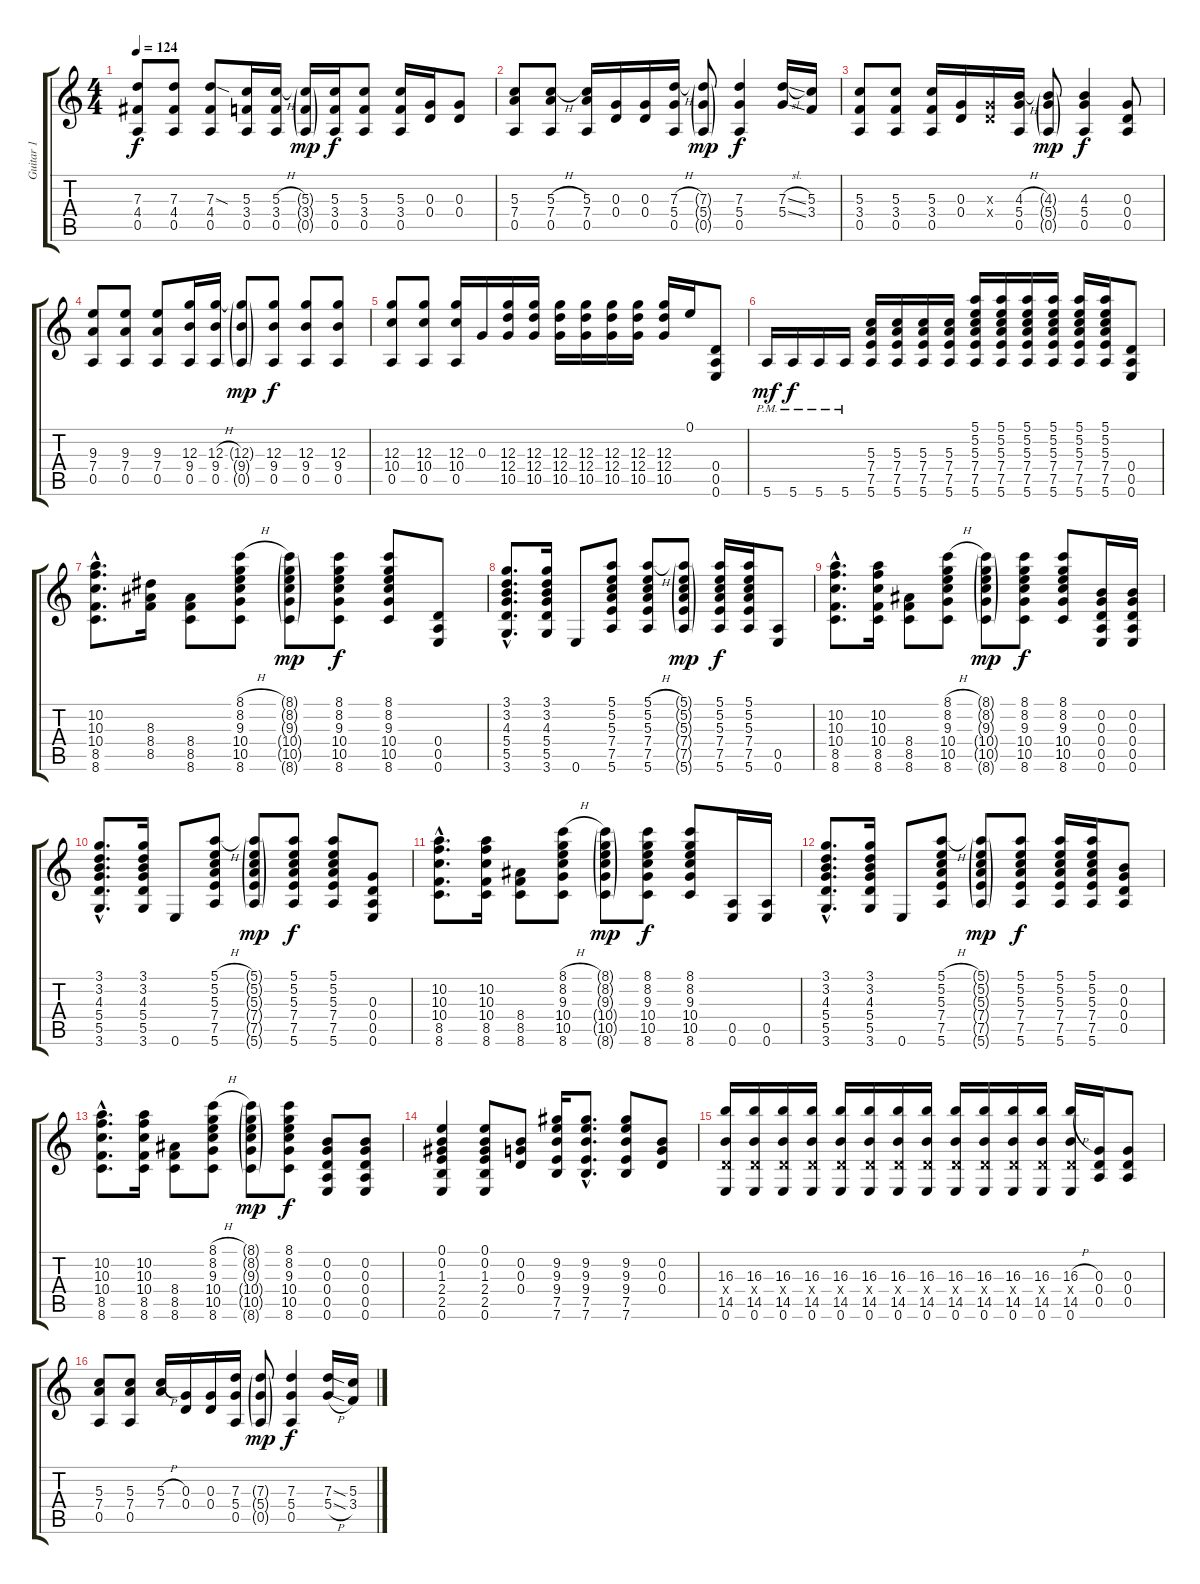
\track ("Guitar 1" "Guitar 1") {instrument distortionguitar}
\staff {score tabs}
\tuning (E4 B3 G3 D3 A2 E2) {hide}
\ts (4 4)
\tempo 124
\clef g2
\ks c
(7.3 4.4 0.5).8{dy f} (7.3 4.4 0.5).8 (7.3{sod} 4.4 0.5).8 (5.3 3.4 0.5).16 (5.3{h} 3.4 0.5).16 (5.3{g} 3.4{g} 0.5{g}).16{dy mp} (5.3 3.4 0.5).16{dy f} (5.3 3.4 0.5).8 (5.3 3.4 0.5).16 (0.3 0.4).16 (0.3 0.4).8 |
(5.3 7.4 0.5).8 (5.3{h} 7.4 0.5).8 (5.3 7.4 0.5).16 (0.3 0.4).16 (0.3 0.4).16 (7.3{h} 5.4 0.5).16 (7.3{g} 5.4{g} 0.5{g}).8{dy mp} (7.3 5.4 0.5).4{dy f} (7.3{sl} 5.4{ss}).16 (5.3 3.4).16 |
(5.3 3.4 0.5).8 (5.3 3.4 0.5).8 (5.3 3.4 0.5).16 (0.3 0.4).16 (0.3{x} 0.4{x}).16 (4.3{h} 5.4 0.5).16 (4.3{g} 5.4{g} 0.5{g}).8{dy mp} (4.3 5.4 0.5).4{dy f} (0.3 0.4 0.5).8 |
(9.3 7.4 0.5).8 (9.3 7.4 0.5).8 (9.3 7.4 0.5).8 (12.3 9.4 0.5).16 (12.3{h} 9.4 0.5).16 (12.3{g} 9.4{g} 0.5{g}).8{dy mp} (12.3 9.4 0.5).8{dy f} (12.3 9.4 0.5).8 (12.3 9.4 0.5).8 |
(12.3 10.4 0.5).8 (12.3 10.4 0.5).8 (12.3 10.4 0.5).16 0.3.16 (12.3 12.4 10.5).16 (12.3 12.4 10.5).16 (12.3 12.4 10.5).16 (12.3 12.4 10.5).16 (12.3 12.4 10.5).16 (12.3 12.4 10.5).16 (12.3 12.4 10.5).16 0.1.16 (0.4 0.5 0.6).8 |
5.6{pm}.16{dy mf} 5.6{pm}.16{dy f} 5.6{pm}.16 5.6{pm}.16 (5.3 7.4 7.5 5.6).16 (5.3 7.4 7.5 5.6).16 (5.3 7.4 7.5 5.6).16 (5.3 7.4 7.5 5.6).16 (5.1 5.2 5.3 7.4 7.5 5.6).16 (5.1 5.2 5.3 7.4 7.5 5.6).16 (5.1 5.2 5.3 7.4 7.5 5.6).16 (5.1 5.2 5.3 7.4 7.5 5.6).16 (5.1 5.2 5.3 7.4 7.5 5.6).16 (5.1 5.2 5.3 7.4 7.5 5.6).16 (0.4 0.5 0.6).8 |
(10.2{hac} 10.3{hac} 10.4{hac} 8.5{hac} 8.6{hac}).8{d} (8.3 8.4 8.5).16 (8.4 8.5 8.6).8 (8.1{h} 8.2 9.3 10.4 10.5 8.6).8 (8.1{g} 8.2{g} 9.3{g} 10.4{g} 10.5{g} 8.6{g}).8{dy mp} (8.1 8.2 9.3 10.4 10.5 8.6).8{dy f} (8.1 8.2 9.3 10.4 10.5 8.6).8 (0.4 0.5 0.6).8 |
(3.1{hac} 3.2{hac} 4.3{hac} 5.4{hac} 5.5{hac} 3.6{hac}).8{d} (3.1 3.2 4.3 5.4 5.5 3.6).16 0.6.8 (5.1 5.2 5.3 7.4 7.5 5.6).8 (5.1{h} 5.2 5.3 7.4 7.5 5.6).8 (5.1{g} 5.2{g} 5.3{g} 7.4{g} 7.5{g} 5.6{g}).8{dy mp} (5.1 5.2 5.3 7.4 7.5 5.6).16{dy f} (5.1 5.2 5.3 7.4 7.5 5.6).16 (0.5 0.6).8 |
(10.2{hac} 10.3{hac} 10.4{hac} 8.5{hac} 8.6{hac}).8{d} (10.2 10.3 10.4 8.5 8.6).16 (8.4 8.5 8.6).8 (8.1{h} 8.2 9.3 10.4 10.5 8.6).8 (8.1{g} 8.2{g} 9.3{g} 10.4{g} 10.5{g} 8.6{g}).8{dy mp} (8.1 8.2 9.3 10.4 10.5 8.6).8{dy f} (8.1 8.2 9.3 10.4 10.5 8.6).8 (0.2 0.3 0.4 0.5 0.6).16 (0.2 0.3 0.4 0.5 0.6).16 |
(3.1{hac} 3.2{hac} 4.3{hac} 5.4{hac} 5.5{hac} 3.6{hac}).8{d} (3.1 3.2 4.3 5.4 5.5 3.6).16 0.6.8 (5.1{h} 5.2 5.3 7.4 7.5 5.6).8 (5.1{g} 5.2{g} 5.3{g} 7.4{g} 7.5{g} 5.6{g}).8{dy mp} (5.1 5.2 5.3 7.4 7.5 5.6).8{dy f} (5.1 5.2 5.3 7.4 7.5 5.6).8 (0.3 0.4 0.5 0.6).8 |
(10.2{hac} 10.3{hac} 10.4{hac} 8.5{hac} 8.6{hac}).8{d} (10.2 10.3 10.4 8.5 8.6).16 (8.4 8.5 8.6).8 (8.1{h} 8.2 9.3 10.4 10.5 8.6).8 (8.1{g} 8.2{g} 9.3{g} 10.4{g} 10.5{g} 8.6{g}).8{dy mp} (8.1 8.2 9.3 10.4 10.5 8.6).8{dy f} (8.1 8.2 9.3 10.4 10.5 8.6).8 (0.5 0.6).16 (0.5 0.6).16 |
(3.1{hac} 3.2{hac} 4.3{hac} 5.4{hac} 5.5{hac} 3.6{hac}).8{d} (3.1 3.2 4.3 5.4 5.5 3.6).16 0.6.8 (5.1{h} 5.2 5.3 7.4 7.5 5.6).8 (5.1{g} 5.2{g} 5.3{g} 7.4{g} 7.5{g} 5.6{g}).8{dy mp} (5.1 5.2 5.3 7.4 7.5 5.6).8{dy f} (5.1 5.2 5.3 7.4 7.5 5.6).16 (5.1 5.2 5.3 7.4 7.5 5.6).16 (0.2 0.3 0.4 0.5).8 |
(10.2{hac} 10.3{hac} 10.4{hac} 8.5{hac} 8.6{hac}).8{d} (10.2 10.3 10.4 8.5 8.6).16 (8.4 8.5 8.6).8 (8.1{h} 8.2 9.3 10.4 10.5 8.6).8 (8.1{g} 8.2{g} 9.3{g} 10.4{g} 10.5{g} 8.6{g}).8{dy mp} (8.1 8.2 9.3 10.4 10.5 8.6).8{dy f} (0.2 0.3 0.4 0.5 0.6).8 (0.2 0.3 0.4 0.5 0.6).8 |
(0.1 0.2 1.3 2.4 2.5 0.6).4 (0.1 0.2 1.3 2.4 2.5 0.6).8 (0.2 0.3 0.4).8 (9.2 9.3 9.4 7.5 7.6).16 (9.2{hac} 9.3{hac} 9.4{hac} 7.5{hac} 7.6{hac}).8{d} (9.2 9.3 9.4 7.5 7.6).8 (0.2 0.3 0.4).8 |
(16.3 0.4{x} 14.5 0.6).16 (16.3 0.4{x} 14.5 0.6).16 (16.3 0.4{x} 14.5 0.6).16 (16.3 0.4{x} 14.5 0.6).16 (16.3 0.4{x} 14.5 0.6).16 (16.3 0.4{x} 14.5 0.6).16 (16.3 0.4{x} 14.5 0.6).16 (16.3 0.4{x} 14.5 0.6).16 (16.3 0.4{x} 14.5 0.6).16 (16.3 0.4{x} 14.5 0.6).16 (16.3 0.4{x} 14.5 0.6).16 (16.3 0.4{x} 14.5 0.6).16 (16.3{h} 0.4{x} 14.5 0.6).16 (0.3 0.4 0.5).16 (0.3 0.4 0.5).8 |
(5.3 7.4 0.5).8{volume 16} (5.3 7.4 0.5).8 (5.3{h} 7.4).16 (0.3 0.4).16 (0.3 0.4).16 (7.3 5.4 0.5).16 (7.3{g} 5.4{g} 0.5{g}).8{dy mp} (7.3 5.4 0.5).4{dy f} (7.3 5.4{h}).16 (5.3{sia} 3.4{sia}).16
